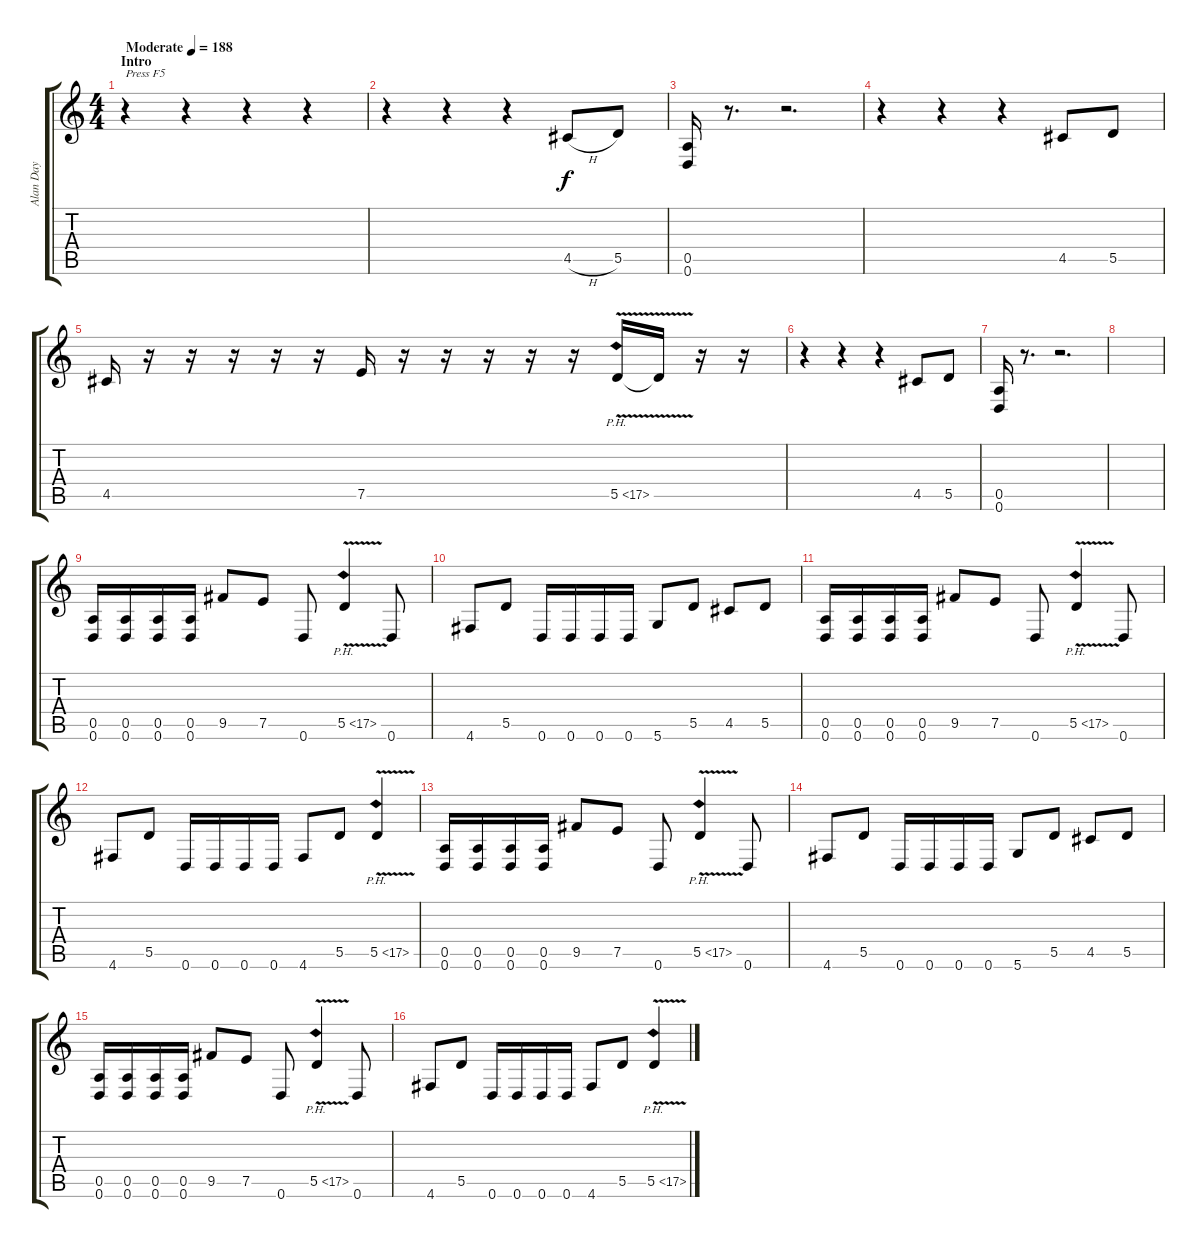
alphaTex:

\track ("Alan Day" "Alan Day") {instrument distortionguitar}
\staff {score tabs}
\tuning (E4 B3 G3 D3 A2 D2) {hide}
\ts (4 4)
\section ("" "Intro")
\tempo (188 "Moderate")
\clef g2
\ks c
r.4{txt "Press F5" dy f instrument distortionguitar} r.4 r.4 r.4 |
r.4 r.4 r.4 4.5{h}.8 5.5.8 |
(0.5 0.6).16 r.8{d} r.2{d} |
r.4 r.4 r.4 4.5.8 5.5.8 |
4.5.16 r.16 r.16 r.16 r.16 r.16 7.5.16 r.16 r.16 r.16 r.16 r.16 5.5{ph 12 v}.16 5.5{t}.16 r.16 r.16 |
r.4 r.4 r.4 4.5.8 5.5.8 |
(0.5 0.6).16 r.8{d} r.2{d} |
|
(0.5 0.6).16 (0.5 0.6).16 (0.5 0.6).16 (0.5 0.6).16 9.5.8 7.5.8 0.6.8 5.5{ph 12 v}.4 0.6.8 |
4.6.8 5.5.8 0.6.16 0.6.16 0.6.16 0.6.16 5.6.8 5.5.8 4.5.8 5.5.8 |
(0.5 0.6).16 (0.5 0.6).16 (0.5 0.6).16 (0.5 0.6).16 9.5.8 7.5.8 0.6.8 5.5{ph 12 v}.4 0.6.8 |
4.6.8 5.5.8 0.6.16 0.6.16 0.6.16 0.6.16 4.6.8 5.5.8 5.5{ph 12 v}.4 |
(0.5 0.6).16 (0.5 0.6).16 (0.5 0.6).16 (0.5 0.6).16 9.5.8 7.5.8 0.6.8 5.5{ph 12 v}.4 0.6.8 |
4.6.8 5.5.8 0.6.16 0.6.16 0.6.16 0.6.16 5.6.8 5.5.8 4.5.8 5.5.8 |
(0.5 0.6).16 (0.5 0.6).16 (0.5 0.6).16 (0.5 0.6).16 9.5.8 7.5.8 0.6.8 5.5{ph 12 v}.4 0.6.8 |
4.6.8 5.5.8 0.6.16 0.6.16 0.6.16 0.6.16 4.6.8 5.5.8 5.5{ph 12 v}.4
